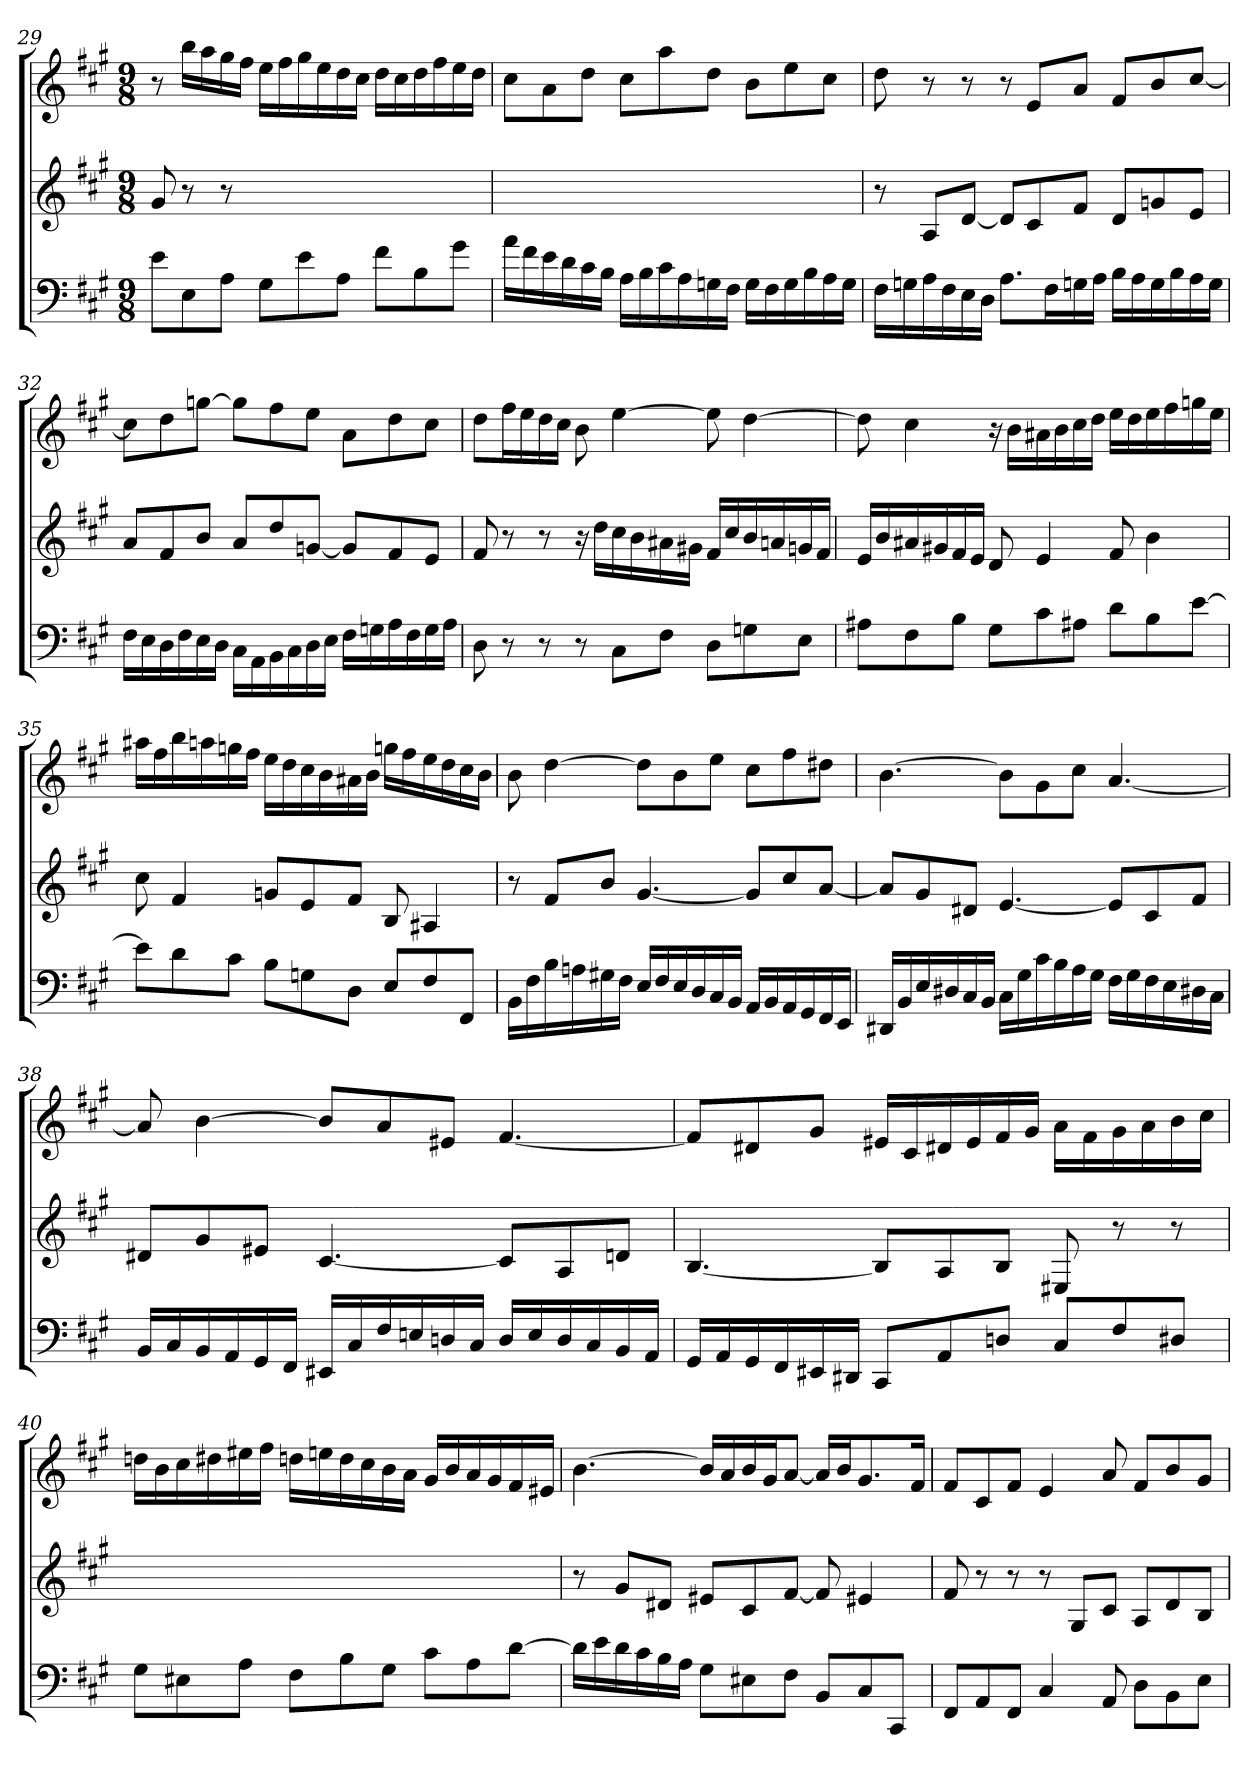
**kern	**kern	**kern
*part3	*part2	*part1
*staff3	*staff2	*staff1
*clefF4	*clefG2	*clefG2
*k[f#c#g#]	*k[f#c#g#]	*k[f#c#g#]
*A:	*A:	*A:
*M9/8	*M9/8	*M9/8
=29	=29	=29
8e\L	8g#	8r
8E\	8r	16bb\LL
.	.	16aa\
8A\J	8r	16gg#\
.	.	16ff#\JJ
8G#\L	4.ryy	16ee\LL
.	.	16ff#\
8e\	.	16gg#\
.	.	16ee\
8A\J	.	16dd\
.	.	16cc#\JJ
8f#\L	4.ryy	16dd\LL
.	.	16cc#\
8B\	.	16dd\
.	.	16ff#\
8g#\J	.	16ee\
.	.	16dd\JJ
=30	=30	=30
16a\LL	1ryy	8cc#\L
16f#\	.	.
16e\	.	8a\
16d\	.	.
16c#\	.	8dd\J
16B\JJ	.	.
16A\LL	.	8cc#\L
16B\	.	.
*	*	*MM81
16c#\	.	8aa\
16A\	.	.
16Gn\	.	8dd\J
16F#\JJ	.	.
16G\LL	.	8b\L
16F#\	.	.
16G\	.	8ee\
16B\	.	.
16A\	8ryy	8cc#\J
16G\JJ	.	.
=31	=31	=31
16F#\LL	8r	8dd
16Gn\	.	.
16A\	8A/L	8r
16F#\	.	.
16E\	[8d/J	8r
16D\JJ	.	.
8.A\L	8d/L]	8r
.	8c#/	8e/L
16F#\L	.	.
16Gn\	8f#/J	8a/J
16A\JJ	.	.
16B\LL	8d/L	8f#/L
16A\	.	.
16G\	8gn/	8b/
16B\	.	.
16A\	8e/J	[8cc#/J
16G\JJ	.	.
=32	=32	=32
16F#\LL	8a/L	8cc#\L]
16E\	.	.
16D\	8f#/	8dd\
16F#\	.	.
16E\	8b/J	[8ggn\J
16D\JJ	.	.
16C#\LL	8a/L	8gg\L]
16AA\	.	.
16BB\	8dd/	8ff#\
16C#\	.	.
16D\	[8gn/J	8ee\J
16E\JJ	.	.
16F#\LL	8g/L]	8a\L
16Gn\	.	.
16A\	8f#/	8dd\
16F#\	.	.
16G\	8e/J	8cc#\J
16A\JJ	.	.
=33	=33	=33
8D	8f#	8dd\L
8r	8r	16ff#\L
.	.	16ee\
8r	8r	16dd\
.	.	16cc#\JJ
8r	16r	8b
.	16dd\LL	.
8C#\L	16cc#\	[4ee
.	16b\	.
8F#\J	16a#X\	.
.	16g#X\JJ	.
8D\L	16f#/LL	8ee]
.	16cc#/	.
8Gn\	16b/	[4dd
.	16an/	.
8E\J	16gn/	.
.	16f#/JJ	.
=34	=34	=34
8A#X\L	16e/LL	8dd]
.	16b/	.
8F#\	16a#X/	4cc#
.	16g#X/	.
8B\J	16f#/	.
.	16e/JJ	.
8G#\L	8d	16r
.	.	16b\LL
8c#\	4e	16a#X\
.	.	16b\
8A#X\J	.	16cc#\
.	.	16dd\JJ
8d\L	8f#	16ee\LL
.	.	16dd\
8B\	4b	16ee\
.	.	16ff#\
[8e\J	.	16ggn\
.	.	16ee\JJ
=35	=35	=35
8e\L]	8cc#	16aa#X\LL
.	.	16ff#\
8d\	4f#	16bb\
.	.	16aan\
8c#\J	.	16ggn\
.	.	16ff#\JJ
8B\L	8gn/L	16ee\LL
.	.	16dd\
8Gn\	8e/	16cc#\
.	.	16b\
8D\J	8f#/J	16a#X\
.	.	16b\JJ
8E/L	8B	16ggn\LL
.	.	16ff#\
8F#/	4A#X	16ee\
.	.	16dd\
8FF#/J	.	16cc#\
.	.	16b\JJ
=36	=36	=36
16BB\LL	8r	8b
16F#\	.	.
16B\	8f#/L	[4dd
16An\	.	.
16G#X\	8b/J	.
16F#\JJ	.	.
16E/LL	[4.g#	8dd\L]
16F#/	.	.
16E/	.	8b\
16D/	.	.
16C#/	.	8ee\J
16BB/JJ	.	.
16AA/LL	8g#/L]	8cc#\L
16BB/	.	.
16AA/	8cc#/	8ff#\
16GG#/	.	.
16FF#/	[8a/J	8dd#X\J
16EE/JJ	.	.
=37	=37	=37
16DD#X/LL	8a/L]	[4.b
16BB/	.	.
16E/	8g#/	.
16D#X/	.	.
16C#/	8d#X/J	.
16BB/JJ	.	.
16C#\LL	[4.e	8b\L]
16G#\	.	.
16c#\	.	8g#\
16B\	.	.
16A\	.	8cc#\J
16G#\JJ	.	.
16F#\LL	8e/L]	[4.a
16G#\	.	.
16F#\	8c#/	.
16E\	.	.
16D#X\	8f#/J	.
16C#\JJ	.	.
=38	=38	=38
16BB/LL	8d#X/L	8a]
16C#/	.	.
16BB/	8g#/	[4b
16AA/	.	.
16GG#/	8e#X/J	.
16FF#/JJ	.	.
16EE#X/LL	[4.c#	8b/L]
16C#/	.	.
16F#/	.	8a/
16En/	.	.
16Dn/	.	8e#X/J
16C#/JJ	.	.
16D/LL	8c#/L]	[4.f#
16E/	.	.
16D/	8A/	.
16C#/	.	.
16BB/	8dn/J	.
16AA/JJ	.	.
=39	=39	=39
16GG#/LL	[4.B	8f#/L]
16AA/	.	.
16GG#/	.	8d#X/
16FF#/	.	.
16EE#X/	.	8g#/J
16DD#X/JJ	.	.
8CC#/L	8B/L]	16e#X/LL
.	.	16c#/
8AA/	8A/	16d#X/
.	.	16e#/
8Dn/J	8B/J	16f#/
.	.	16g#/JJ
8C#/L	8E#X	16a\LL
.	.	16f#\
8F#/	8r	16g#\
.	.	16a\
8D#X/J	8r	16b\
.	.	16cc#\JJ
=40	=40	=40
8G#\L	1ryy	16ddn\LL
.	.	16b\
8E#X\	.	16cc#\
.	.	16dd#X\
8A\J	.	16ee#X\
.	.	16ff#\JJ
8F#\L	.	16ddn\LL
.	.	16een\
8B\	.	16dd\
.	.	16cc#\
8G#\J	.	16b\
.	.	16a\JJ
8c#\L	.	16g#/LL
.	.	16b/
8A\	.	16a/
.	.	16g#/
[8d\J	8ryy	16f#/
.	.	16e#X/JJ
=41	=41	=41
16d\LL]	8r	[4.b
16e\	.	.
16d\	8g#/L	.
16c#\	.	.
16B\	8d#X/J	.
16A\JJ	.	.
8G#\L	8e#X/L	16b/LL]
.	.	16a/
8E#X\	8c#/	16b/
.	.	16g#/J
8F#\J	[8f#/J	[8a/J
8BB/L	8f#]	16a/LL]
.	.	16b/J
8C#/	4e#X	8.g#/
8CC#/J	.	.
.	.	16f#/Jk
=42	=42	=42
8FF#/L	8f#	8f#/L
8AA/	8r	8c#/
8FF#/J	8r	8f#/J
4C#	8r	4e
.	8G#/L	.
8AA	8c#/J	8a
8D\L	8A/L	8f#/L
8BB\	8d/	8b/
8E\J	8B/J	8g#/J
=	=	=
*-	*-	*-
